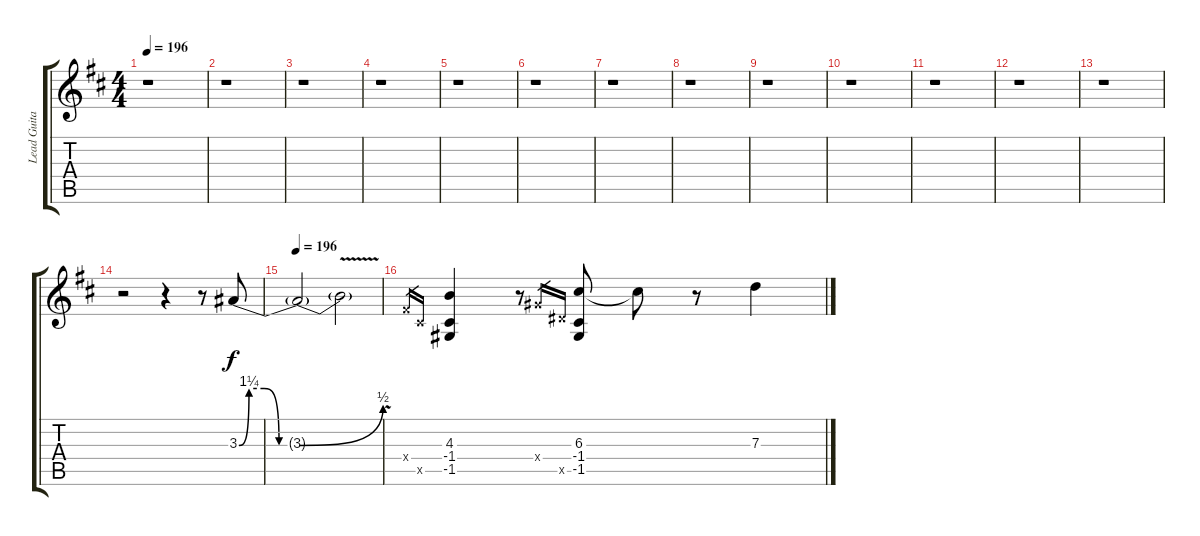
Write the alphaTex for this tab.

\track ("Lead Guitar (Friedman)" "Lead Guita") {instrument distortionguitar}
\staff {score tabs}
\tuning (E4 B3 G3 D3 A2 E2) {hide}
\ts (4 4)
\tempo 196
\clef g2
\ks d
r.1{dy f} |
r.1 |
r.1 |
r.1 |
r.1 |
r.1 |
r.1 |
r.1 |
r.1 |
r.1 |
r.1 |
r.1 |
r.1 |
r.2 r.4 r.8 3.3{be (custom 0 0 10 5 25 5 40 0 60 0)}.8 |
\tempo 196
3.3{be (bend 0 0 60 2) t}.2 3.3{v t}.2 |
4.4{x}.16{gr} 4.5{x}.16{gr} (4.3 -1.4 -1.5).4 r.8 6.4{x}.16{gr} 6.5{x}.16{gr} (6.3 -1.4 -1.5).8 6.3{t}.8 r.8 7.3.4
